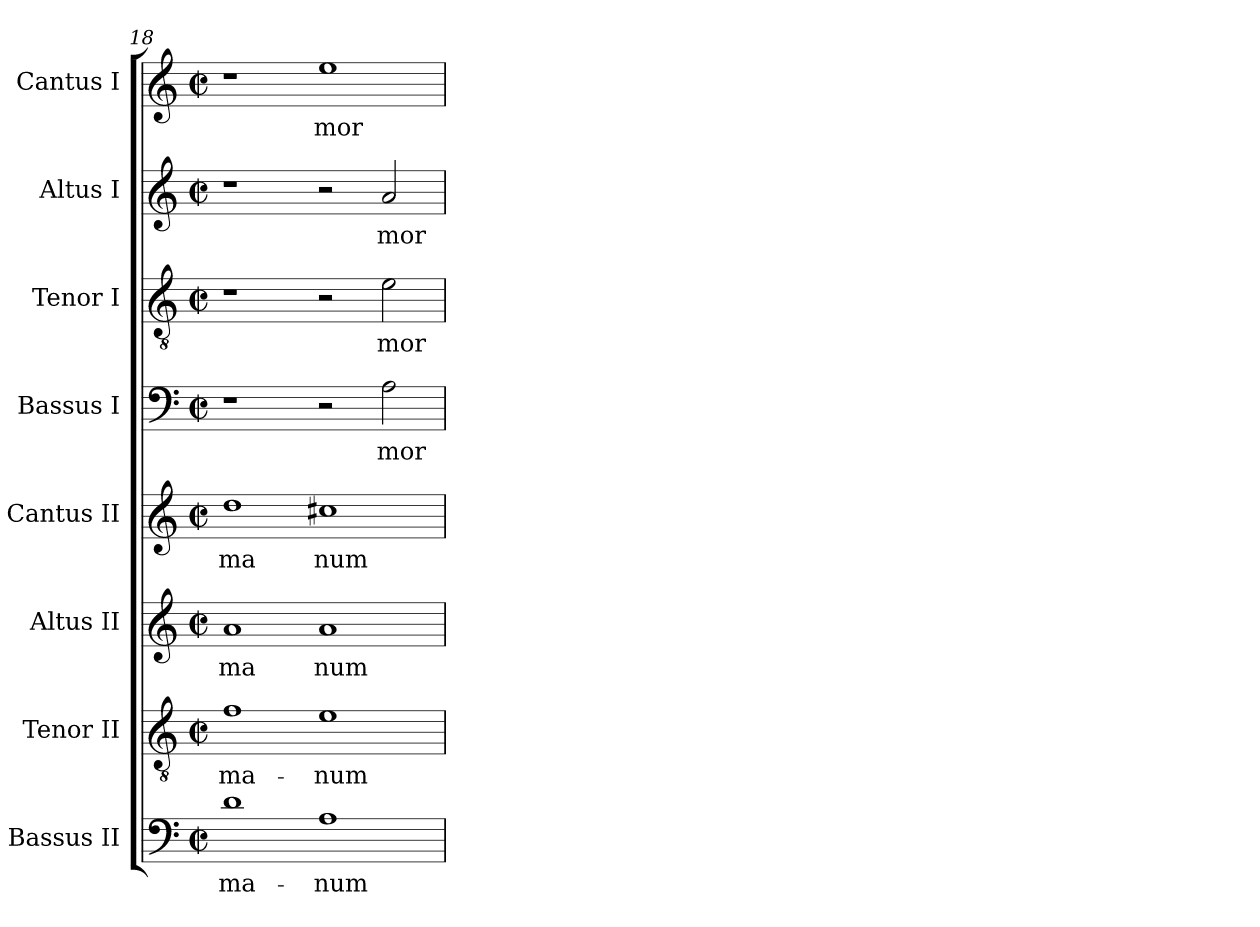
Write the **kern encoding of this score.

**kern	**text	**kern	**text	**kern	**text	**kern	**text	**kern	**text	**kern	**text	**kern	**text	**kern	**text
*part8	*part8	*part7	*part7	*part6	*part6	*part5	*part5	*part4	*part4	*part3	*part3	*part2	*part2	*part1	*part1
*staff8	*staff8	*staff7	*staff7	*staff6	*staff6	*staff5	*staff5	*staff4	*staff4	*staff3	*staff3	*staff2	*staff2	*staff1	*staff1
*I"Bassus II	*	*I"Tenor II	*	*I"Altus II	*	*I"Cantus II	*	*I"Bassus I	*	*I"Tenor I	*	*I"Altus I	*	*I"Cantus I	*
*clefF4	*	*clefGv2	*	*clefG2	*	*clefG2	*	*clefF4	*	*clefGv2	*	*clefG2	*	*clefG2	*
*M2/2	*	*M2/2	*	*M2/2	*	*M2/2	*	*M2/2	*	*M2/2	*	*M2/2	*	*M2/2	*
*met(c|)	*	*met(c|)	*	*met(c|)	*	*met(c|)	*	*met(c|)	*	*met(c|)	*	*met(c|)	*	*met(c|)	*
=18	=18	=18	=18	=18	=18	=18	=18	=18	=18	=18	=18	=18	=18	=18	=18
!	!LO:LY:b:cj	!	!LO:LY:b:cj	!	!LO:LY:b:cj	!	!LO:LY:b:cj	!	!	!	!	!	!	!	!
1d	-ma-	1f	-ma-	1a	ma	1dd	ma	1r	.	1r	.	1r	.	1r	.
!	!LO:LY:b:cj	!	!LO:LY:b:cj	!	!LO:LY:b:cj	!	!LO:LY:b:cj	!	!	!	!	!	!	!	!LO:LY:b:cj
1A	-num	1e	-num	1a	num	1cc#X	num	2r	.	2r	.	2r	.	1ee	mor
!	!	!	!	!	!	!	!	!	!LO:LY:b:cj	!	!LO:LY:b:cj	!	!LO:LY:b:cj	!	!
.	.	.	.	.	.	.	.	2A\	mor-	2e\	mor	2a/	mor	.	.
=	=	=	=	=	=	=	=	=	=	=	=	=	=	=	=
*-	*-	*-	*-	*-	*-	*-	*-	*-	*-	*-	*-	*-	*-	*-	*-
